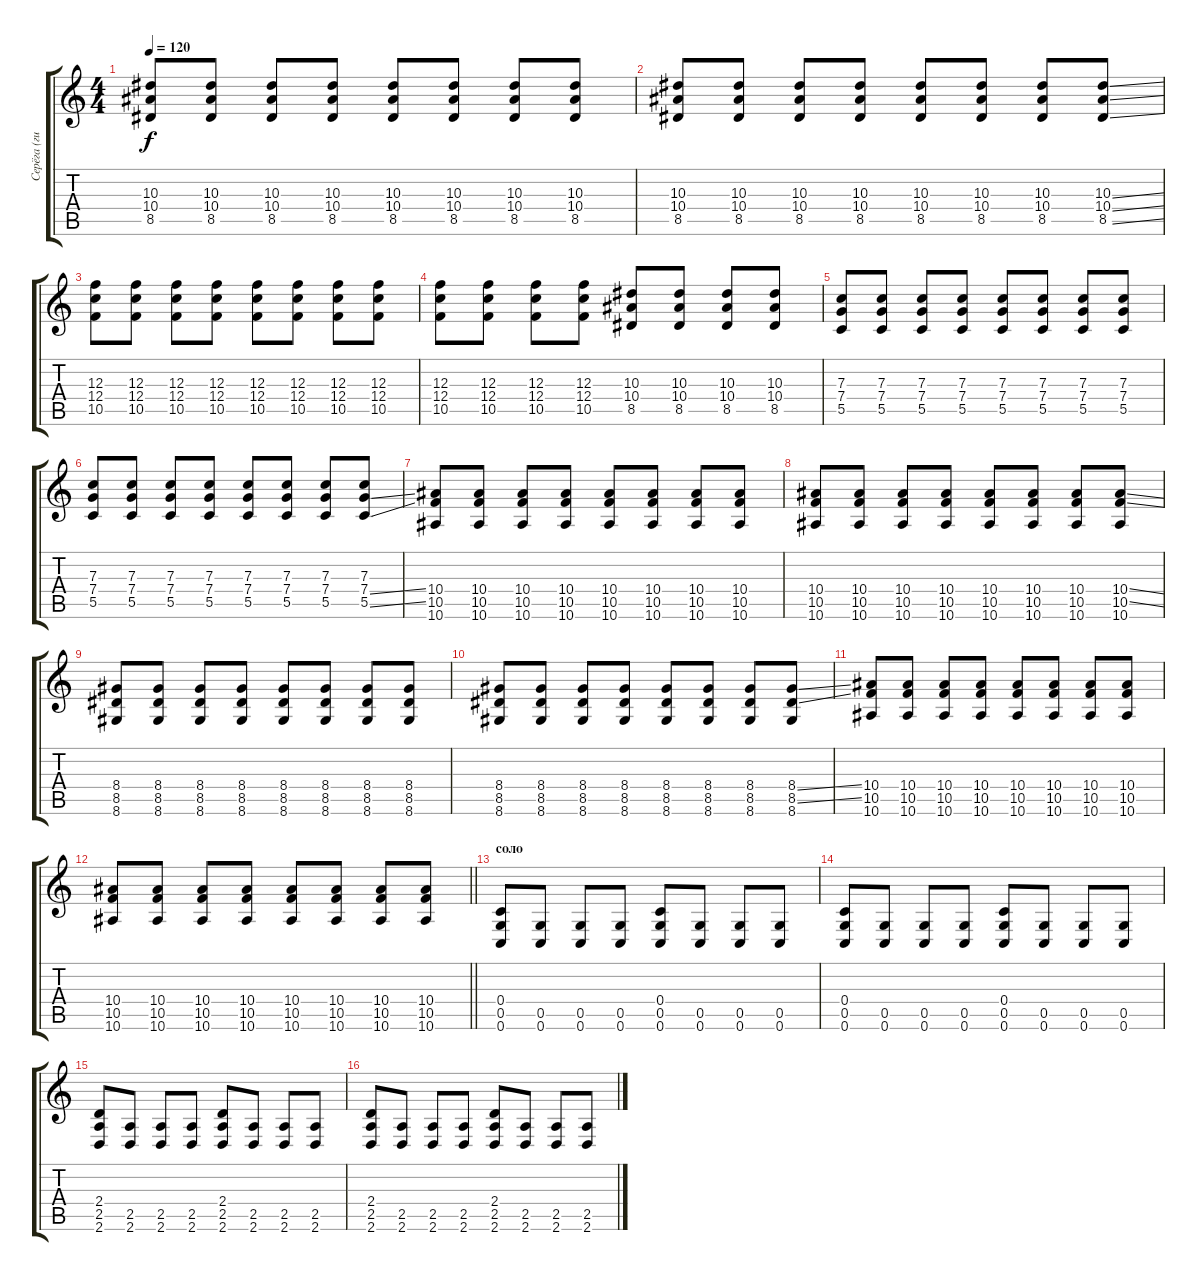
\track ("Серёга (гитара 2)" "Серёга (ги") {instrument distortionguitar}
\staff {score tabs}
\tuning (D4 A3 F3 C3 G2 C2) {hide}
\ts (4 4)
\tempo 120
\clef g2
\ks c
(10.3 10.4 8.5).8{dy f} (10.3 10.4 8.5).8 (10.3 10.4 8.5).8 (10.3 10.4 8.5).8 (10.3 10.4 8.5).8 (10.3 10.4 8.5).8 (10.3 10.4 8.5).8 (10.3 10.4 8.5).8 |
(10.3 10.4 8.5).8 (10.3 10.4 8.5).8 (10.3 10.4 8.5).8 (10.3 10.4 8.5).8 (10.3 10.4 8.5).8 (10.3 10.4 8.5).8 (10.3 10.4 8.5).8 (10.3{ss} 10.4{ss} 8.5{ss}).8 |
(12.3 12.4 10.5).8 (12.3 12.4 10.5).8 (12.3 12.4 10.5).8 (12.3 12.4 10.5).8 (12.3 12.4 10.5).8 (12.3 12.4 10.5).8 (12.3 12.4 10.5).8 (12.3 12.4 10.5).8 |
(12.3 12.4 10.5).8 (12.3 12.4 10.5).8 (12.3 12.4 10.5).8 (12.3 12.4 10.5).8 (10.3 10.4 8.5).8 (10.3 10.4 8.5).8 (10.3 10.4 8.5).8 (10.3 10.4 8.5).8 |
(7.3 7.4 5.5).8 (7.3 7.4 5.5).8 (7.3 7.4 5.5).8 (7.3 7.4 5.5).8 (7.3 7.4 5.5).8 (7.3 7.4 5.5).8 (7.3 7.4 5.5).8 (7.3 7.4 5.5).8 |
(7.3 7.4 5.5).8 (7.3 7.4 5.5).8 (7.3 7.4 5.5).8 (7.3 7.4 5.5).8 (7.3 7.4 5.5).8 (7.3 7.4 5.5).8 (7.3 7.4 5.5).8 (7.3 7.4{ss} 5.5{ss}).8 |
(10.4 10.5 10.6).8 (10.4 10.5 10.6).8 (10.4 10.5 10.6).8 (10.4 10.5 10.6).8 (10.4 10.5 10.6).8 (10.4 10.5 10.6).8 (10.4 10.5 10.6).8 (10.4 10.5 10.6).8 |
(10.4 10.5 10.6).8 (10.4 10.5 10.6).8 (10.4 10.5 10.6).8 (10.4 10.5 10.6).8 (10.4 10.5 10.6).8 (10.4 10.5 10.6).8 (10.4 10.5 10.6).8 (10.4{ss} 10.5{ss} 10.6).8 |
(8.4 8.5 8.6).8 (8.4 8.5 8.6).8 (8.4 8.5 8.6).8 (8.4 8.5 8.6).8 (8.4 8.5 8.6).8 (8.4 8.5 8.6).8 (8.4 8.5 8.6).8 (8.4 8.5 8.6).8 |
(8.4 8.5 8.6).8 (8.4 8.5 8.6).8 (8.4 8.5 8.6).8 (8.4 8.5 8.6).8 (8.4 8.5 8.6).8 (8.4 8.5 8.6).8 (8.4 8.5 8.6).8 (8.4{ss} 8.5{ss} 8.6).8 |
(10.4 10.5 10.6).8 (10.4 10.5 10.6).8 (10.4 10.5 10.6).8 (10.4 10.5 10.6).8 (10.4 10.5 10.6).8 (10.4 10.5 10.6).8 (10.4 10.5 10.6).8 (10.4 10.5 10.6).8 |
\barLineRight lightlight
(10.4 10.5 10.6).8 (10.4 10.5 10.6).8 (10.4 10.5 10.6).8 (10.4 10.5 10.6).8 (10.4 10.5 10.6).8 (10.4 10.5 10.6).8 (10.4 10.5 10.6).8 (10.4 10.5 10.6).8 |
\section ("" "соло")
(0.4 0.5 0.6).8 (0.5 0.6).8 (0.5 0.6).8 (0.5 0.6).8 (0.4 0.5 0.6).8 (0.5 0.6).8 (0.5 0.6).8 (0.5 0.6).8 |
(0.4 0.5 0.6).8 (0.5 0.6).8 (0.5 0.6).8 (0.5 0.6).8 (0.4 0.5 0.6).8 (0.5 0.6).8 (0.5 0.6).8 (0.5 0.6).8 |
(2.4 2.5 2.6).8 (2.5 2.6).8 (2.5 2.6).8 (2.5 2.6).8 (2.4 2.5 2.6).8 (2.5 2.6).8 (2.5 2.6).8 (2.5 2.6).8 |
(2.4 2.5 2.6).8 (2.5 2.6).8 (2.5 2.6).8 (2.5 2.6).8 (2.4 2.5 2.6).8 (2.5 2.6).8 (2.5 2.6).8 (2.5 2.6).8
